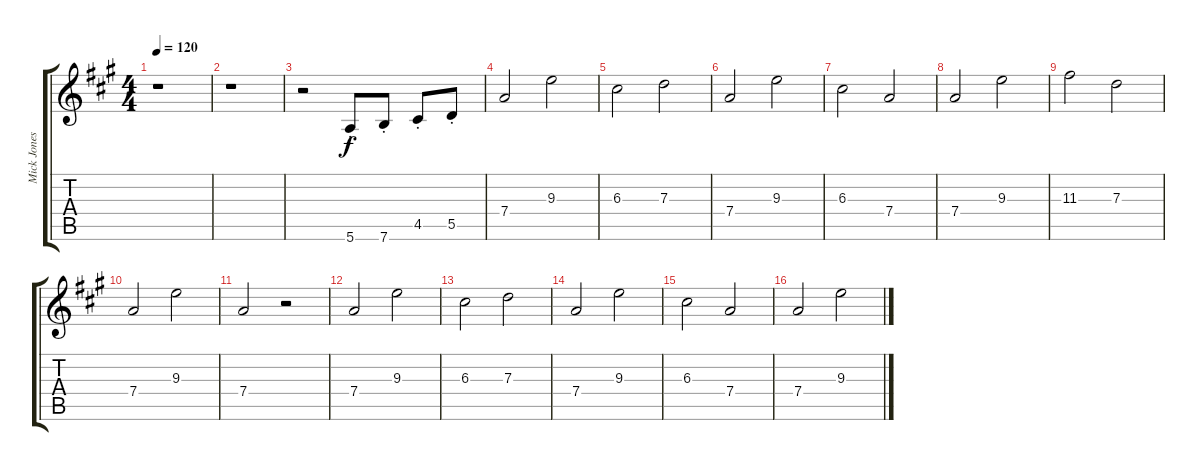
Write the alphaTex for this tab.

\track ("Mick Jones - Lead Guitar" "Mick Jones") {instrument distortionguitar}
\staff {score tabs}
\tuning (E4 B3 G3 D3 A2 E2) {hide}
\ts (4 4)
\tempo 120
\clef g2
\ks a
r.1{dy f} |
r.1 |
r.2 5.6{st}.8 7.6{st}.8 4.5{st}.8 5.5{st}.8 |
7.4.2 9.3.2 |
6.3.2 7.3.2 |
7.4.2 9.3.2 |
6.3.2 7.4.2 |
7.4.2 9.3.2 |
11.3.2 7.3.2 |
7.4.2 9.3.2 |
7.4.2 r.2 |
7.4.2 9.3.2 |
6.3.2 7.3.2 |
7.4.2 9.3.2 |
6.3.2 7.4.2 |
7.4.2 9.3.2
